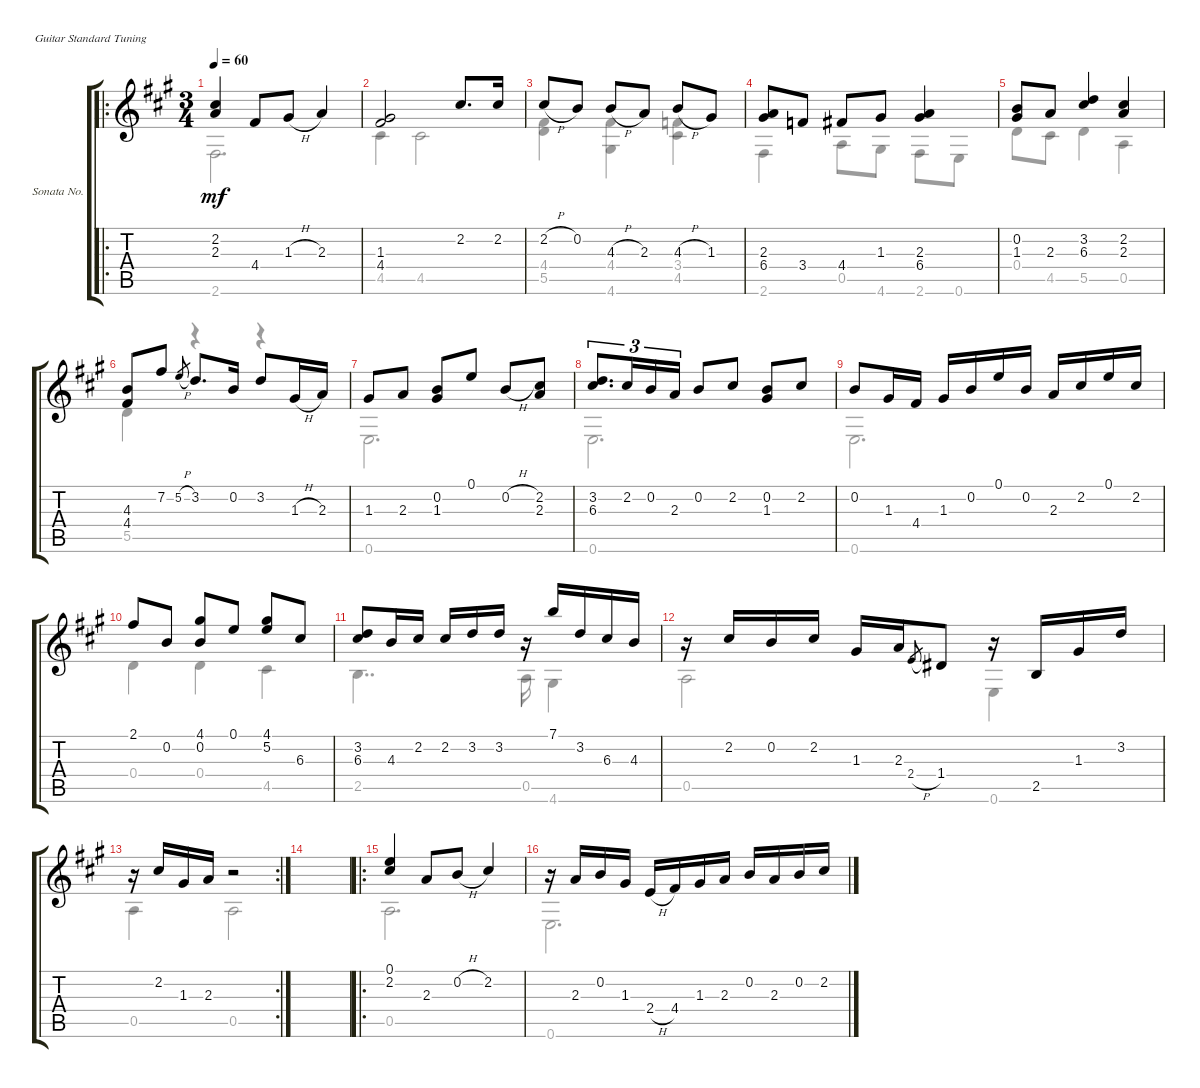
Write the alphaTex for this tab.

\bracketExtendMode groupsimilarinstruments
\firstSystemTrackNameOrientation horizontal
\otherSystemsTrackNameOrientation horizontal
\track ("Sonata No. 21 in A (D21) - 5. Sarabande" "Sonata No.") {instrument acousticguitarnylon}
\staff {score tabs}
\tuning (E4 B3 G3 D3 A2 E2)
\voice
\ro
\ts (3 4)
\tempo 60
\clef g2
\ks a
(2.2 2.3).4{dy mf instrument acousticguitarnylon} 4.4.8 1.3{h}.8 2.3.4 |
(1.3 4.4).2 2.2.8{d} 2.2.16 |
2.2{h}.8 0.2.8 4.3{h}.8 2.3.8 4.3{h}.8 1.3.8 |
(2.3 6.4).8 3.4.8 4.4.8 1.3.8 (2.3 6.4).4 |
(0.2 1.3).8 2.3.8 (3.2 6.3).4 (2.2 2.3).4 |
(4.3 4.4).8 7.2.8 5.2{h}.8{gr} 3.2.8{d} 0.2.16 3.2.8 1.3{h}.16 2.3.16 |
1.3.8 2.3.8 (0.2 1.3).8 0.1.8 0.2{h}.8 (2.2 2.3).8 |
(3.2 6.3).8{d tu (3 2)} 2.2.16{tu (3 2)} 0.2.16{tu (3 2)} 2.3.16{tu (3 2)} 0.2.8 2.2.8 (0.2 1.3).8 2.2.8 |
0.2.8 1.3.16 4.4.16 1.3.16 0.2.16 0.1.16 0.2.16 2.3.16 2.2.16 0.1.16 2.2.16 |
2.1.8 0.2.8 (4.1 0.2).8 0.1.8 (4.1 5.2).8 6.3.8 |
(3.2 6.3).8 4.3.16 2.2.16 2.2.16 3.2.16 3.2.16 r.16 7.1.16 3.2.16 6.3.16 4.3.16 |
r.16 2.2.16 0.2.16 2.2.16 1.3.16 2.3.16 2.4{h}.8{gr} 1.4.8 r.16 2.5.16 1.3.16 3.2.16 |
\rc 2
r.16 2.2.16 1.3.16 2.3.16 r.2 |
|
\ro
(0.1 2.2).4 2.3.8 0.2{h}.8 2.2.4 |
r.16 2.3.16 0.2.16 1.3.16 2.4{h}.16 4.4.16 1.3.16 2.3.16 0.2.16 2.3.16 0.2.16 2.2.16
\voice
\clef g2
\ottava regular
\simile none
\ks a
2.6.2{d dy mf} |
4.5.4 4.5.2 |
(4.4 5.5).4 (4.4 4.6).4 (3.4 4.5).4 |
2.6.4 0.5.8 4.6.8 2.6.8 0.6.8 |
0.4.8 4.5.8 5.5.4 0.5.4 |
5.5.4 r.4 r.4 |
0.6.2{d} |
0.6.2{d} |
0.6.2{d} |
0.4.4 0.4.4 4.5.4 |
2.5.4{dd} 0.5.16 4.6.4 |
0.5.2 0.6.4 |
0.5.4 0.5.2 |
|
0.5.2{d} |
0.6.2{d}
